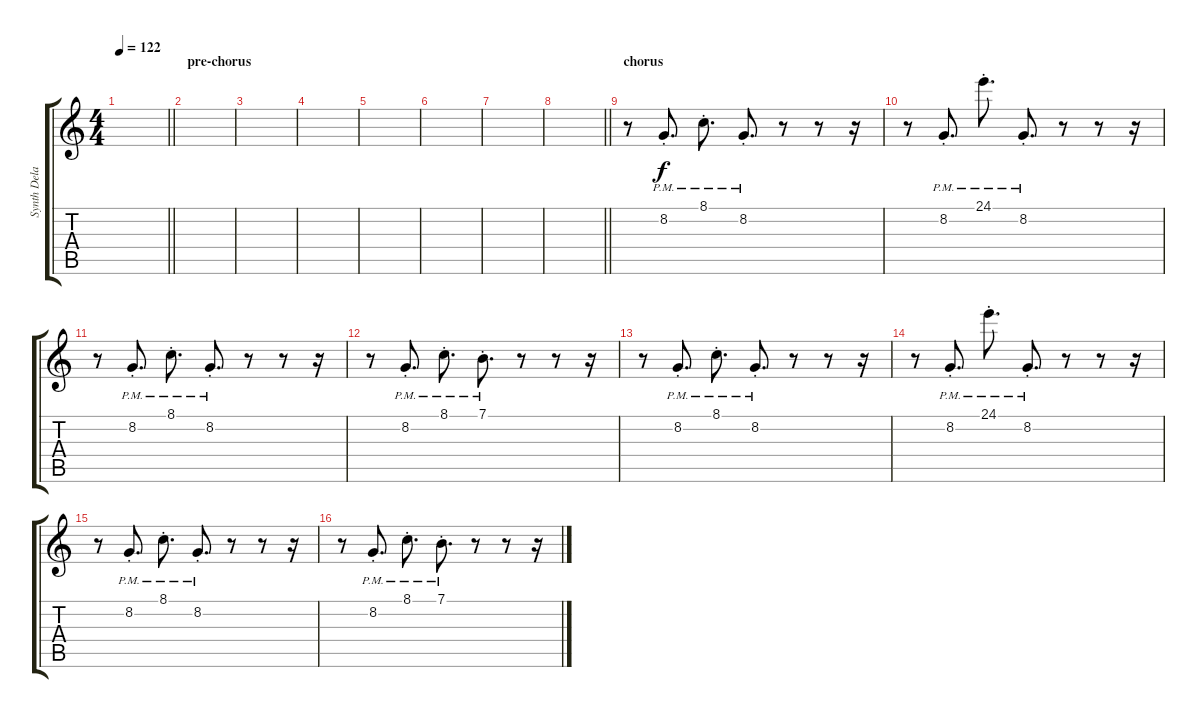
\track ("Synth Delay" "Synth Dela") {instrument lead2sawtooth}
\staff {score tabs}
\tuning (E4 B3 G3 D3 A2 E2) {hide}
\ts (4 4)
\tempo 122
\clef g2
\barLineRight lightlight
\ks c
|
\section ("" "pre-chorus")
|
|
|
|
|
|
\barLineRight lightlight
|
\section ("" "chorus")
r.8 8.2{pm st}.8{d} 8.1{pm st}.8{d} 8.2{pm st}.8{d} r.8 r.8 r.16 |
r.8 8.2{pm st}.8{d} 24.1{pm st}.8{d} 8.2{pm st}.8{d} r.8 r.8 r.16 |
r.8 8.2{pm st}.8{d} 8.1{pm st}.8{d} 8.2{pm st}.8{d} r.8 r.8 r.16 |
r.8 8.2{pm st}.8{d} 8.1{pm st}.8{d} 7.1{pm st}.8{d} r.8 r.8 r.16 |
r.8 8.2{pm st}.8{d} 8.1{pm st}.8{d} 8.2{pm st}.8{d} r.8 r.8 r.16 |
r.8 8.2{pm st}.8{d} 24.1{pm st}.8{d} 8.2{pm st}.8{d} r.8 r.8 r.16 |
r.8 8.2{pm st}.8{d} 8.1{pm st}.8{d} 8.2{pm st}.8{d} r.8 r.8 r.16 |
r.8 8.2{pm st}.8{d} 8.1{pm st}.8{d} 7.1{pm st}.8{d} r.8 r.8 r.16
